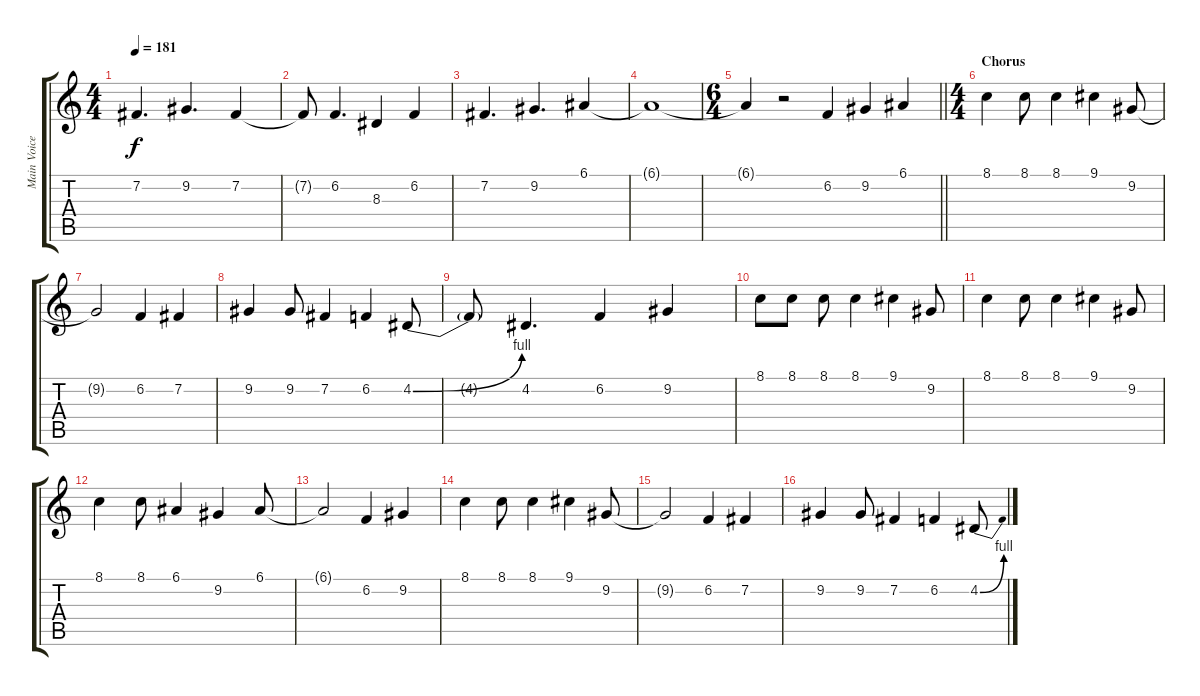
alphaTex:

\track ("Main Voice" "Main Voice") {instrument lead2sawtooth}
\staff {score tabs}
\tuning (E4 B3 G3 D3 A2 E2) {hide}
\ts (4 4)
\tempo 181
\clef g2
\ks c
7.2.4{d dy f} 9.2.4{d} 7.2.4 |
7.2{t}.8 6.2.4{d} 8.3.4 6.2.4 |
7.2.4{d} 9.2.4{d} 6.1.4 |
6.1{t}.1 |
\ts (6 4)
\barLineRight lightlight
6.1{t}.4 r.2 6.2.4 9.2.4 6.1.4 |
\ts (4 4)
\section ("" "Chorus")
8.1.4 8.1.8 8.1.4 9.1.4 9.2.8 |
9.2{t}.2 6.2.4 7.2.4 |
9.2.4 9.2.8 7.2.4 6.2.4 4.2{be (bend 0 0 60 4)}.8 |
4.2{t}.8 4.2.4{d} 6.2.4 9.2.4 |
8.1.8 8.1.8 8.1.8 8.1.4 9.1.4 9.2.8 |
8.1.4 8.1.8 8.1.4 9.1.4 9.2.8 |
8.1.4 8.1.8 6.1.4 9.2.4 6.1.8 |
6.1{t}.2 6.2.4 9.2.4 |
8.1.4 8.1.8 8.1.4 9.1.4 9.2.8 |
9.2{t}.2 6.2.4 7.2.4 |
9.2.4 9.2.8 7.2.4 6.2.4 4.2{be (bend 0 0 60 4)}.8
